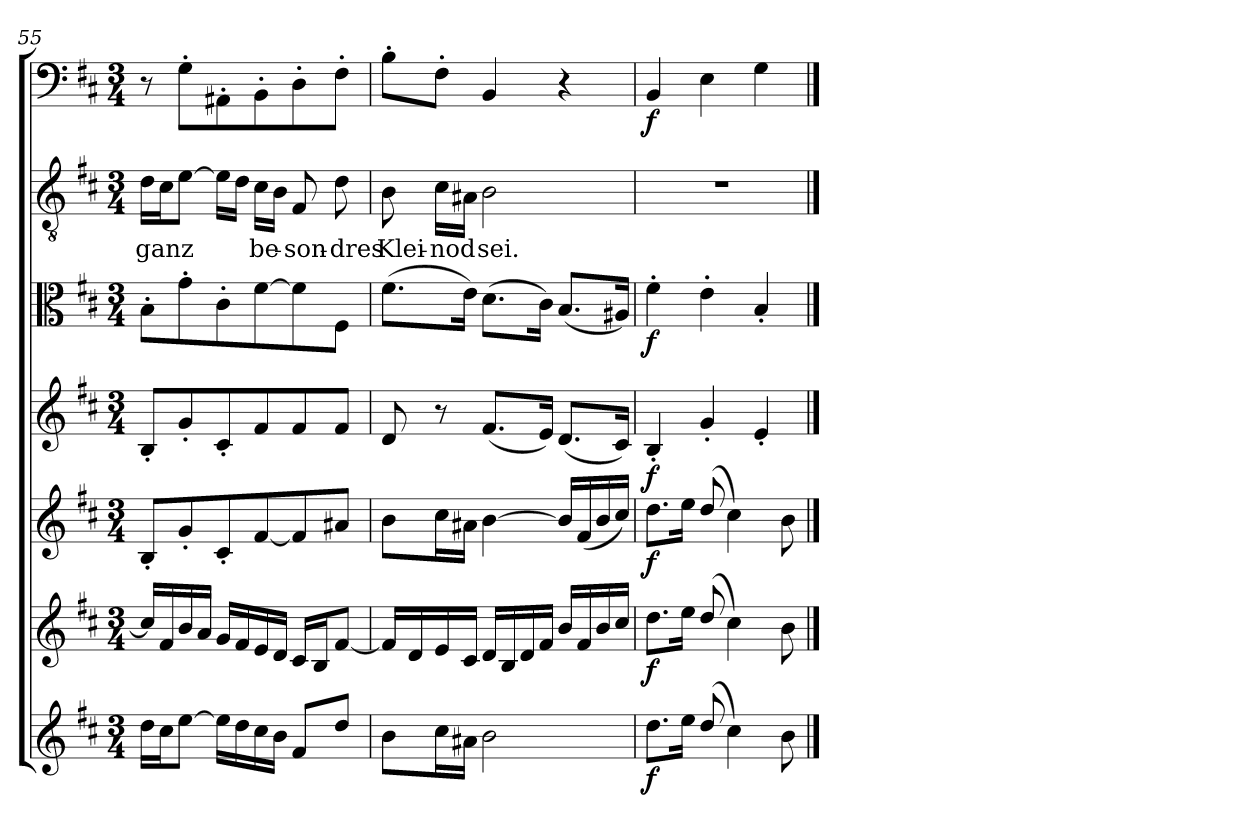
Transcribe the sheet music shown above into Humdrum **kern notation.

**kern	**dynam	**kern	**dynam	**kern	**dynam	**kern	**dynam	**kern	**dynam	**kern	**text	**kern	**dynam
*part7	*part7	*part6	*part6	*part5	*part5	*part4	*part4	*part3	*part3	*part2	*part2	*part1	*part1
*staff7	*staff7	*staff6	*staff6	*staff5	*staff5	*staff4	*staff4	*staff3	*staff3	*staff2	*staff2	*staff1	*staff1
*clefG2	*	*clefG2	*	*clefG2	*	*clefG2	*	*clefC3	*	*clefGv2	*	*clefF4	*
*k[f#c#]	*	*k[f#c#]	*	*k[f#c#]	*	*k[f#c#]	*	*k[f#c#]	*	*k[f#c#]	*	*k[f#c#]	*
*b:	*	*b:	*	*b:	*	*b:	*	*b:	*	*b:	*	*b:	*
*M3/4	*	*M3/4	*	*M3/4	*	*M3/4	*	*M3/4	*	*M3/4	*	*M3/4	*
=55	=55	=55	=55	=55	=55	=55	=55	=55	=55	=55	=55	=55	=55
16dd\LL	.	16cc#/LL]	.	8B'/L	.	8B'/L	.	8B'\L	.	16d\LL	ganz	8r	.
16cc#\J	.	16f#/	.	.	.	.	.	.	.	16c#\J	.	.	.
[8ee\J	.	16b/	.	8g'/	.	8g'/	.	8g'\	.	[8e\J	.	8G'\L	.
.	.	16a/JJ	.	.	.	.	.	.	.	.	.	.	.
16ee\LL]	.	16g/LL	.	8c#'/	.	8c#'/	.	8c#'\	.	16e\LL]	.	8AA#X'\	.
16dd\	.	16f#/	.	.	.	.	.	.	.	16d\JJ	.	.	.
16cc#\	.	16e/	.	[8f#/	.	8f#/	.	[8f#\	.	16c#\LL	be-	8BB'\	.
16b\JJ	.	16d/JJ	.	.	.	.	.	.	.	16B\JJ	.	.	.
8f#/L	.	16c#/LL	.	8f#/]	.	8f#/	.	8f#\]	.	8F#/	-son-	8D'\	.
.	.	16B/J	.	.	.	.	.	.	.	.	.	.	.
8dd/J	.	[8f#/J	.	8a#X/J	.	8f#/J	.	8F#\J	.	8d\	-dres	8F#'\J	.
=56	=56	=56	=56	=56	=56	=56	=56	=56	=56	=56	=56	=56	=56
8b\L	.	16f#/LL]	.	8b\L	.	8d/	.	(8.f#\L	.	8B\	Klei-	8B'\L	.
.	.	16d/	.	.	.	.	.	.	.	.	.	.	.
16cc#\L	.	16e/	.	16cc#\L	.	8r	.	.	.	16c#\LL	-nod	8F#'\J	.
16a#X\JJ	.	16c#/JJ	.	16a#X\JJ	.	.	.	16e\Jk)	.	16A#X\JJ	.	.	.
2b\	.	16d/LL	.	[4b\	.	(8.f#/L	.	(8.d\L	.	2B\	sei.	4BB/	.
.	.	16B/	.	.	.	.	.	.	.	.	.	.	.
.	.	16d/	.	.	.	.	.	.	.	.	.	.	.
.	.	16f#/JJ	.	.	.	16e/Jk)	.	16c#\Jk)	.	.	.	.	.
.	.	16b/LL	.	16b/LL]	.	(8.d/L	.	(8.B/L	.	.	.	4r	.
.	.	16f#/	.	(16f#/	.	.	.	.	.	.	.	.	.
.	.	16b/	.	16b/	.	.	.	.	.	.	.	.	.
.	.	16cc#/JJ	.	16cc#/JJ)	.	16c#/Jk)	.	16A#X/Jk)	.	.	.	.	.
=57	=57	=57	=57	=57	=57	=57	=57	=57	=57	=57	=57	=57	=57
8.dd\L	f	8.dd\L	f	8.dd\L	f	4B'/	f	4f#'\	f	2.r	.	4BB/	f
16ee\Jk	.	16ee\Jk	.	16ee\Jk	.	.	.	.	.	.	.	.	.
(8dd/	.	(8dd/	.	(8dd/	.	4g'/	.	4e'\	.	.	.	4E\	.
4cc#\)	.	4cc#\)	.	4cc#\)	.	.	.	.	.	.	.	.	.
.	.	.	.	.	.	4e'/	.	4B'/	.	.	.	4G\	.
8b\	.	8b\	.	8b\	.	.	.	.	.	.	.	.	.
==	==	==	==	==	==	==	==	==	==	==	==	==	==
*-	*-	*-	*-	*-	*-	*-	*-	*-	*-	*-	*-	*-	*-
